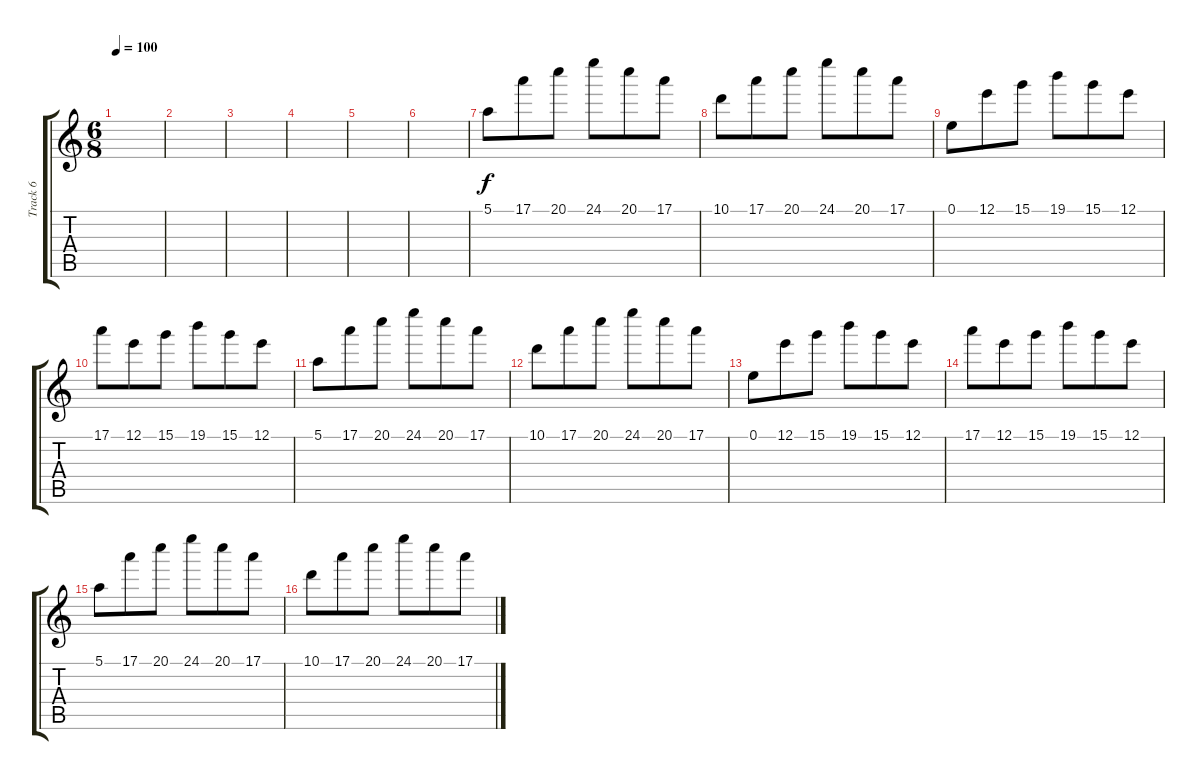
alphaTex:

\track ("Track 6" "Track 6") {instrument orchestralharp}
\staff {score tabs}
\tuning (E5 B3 G3 D3 A2 E2) {hide}
\ts (6 8)
\tempo 100
\clef g2
\ks c
|
|
|
|
|
|
5.1.8 17.1.8 20.1.8 24.1.8 20.1.8 17.1.8 |
10.1.8 17.1.8 20.1.8 24.1.8 20.1.8 17.1.8 |
0.1.8 12.1.8 15.1.8 19.1.8 15.1.8 12.1.8 |
17.1.8 12.1.8 15.1.8 19.1.8 15.1.8 12.1.8 |
5.1.8 17.1.8 20.1.8 24.1.8 20.1.8 17.1.8 |
10.1.8 17.1.8 20.1.8 24.1.8 20.1.8 17.1.8 |
0.1.8 12.1.8 15.1.8 19.1.8 15.1.8 12.1.8 |
17.1.8 12.1.8 15.1.8 19.1.8 15.1.8 12.1.8 |
5.1.8 17.1.8 20.1.8 24.1.8 20.1.8 17.1.8 |
10.1.8 17.1.8 20.1.8 24.1.8 20.1.8 17.1.8
